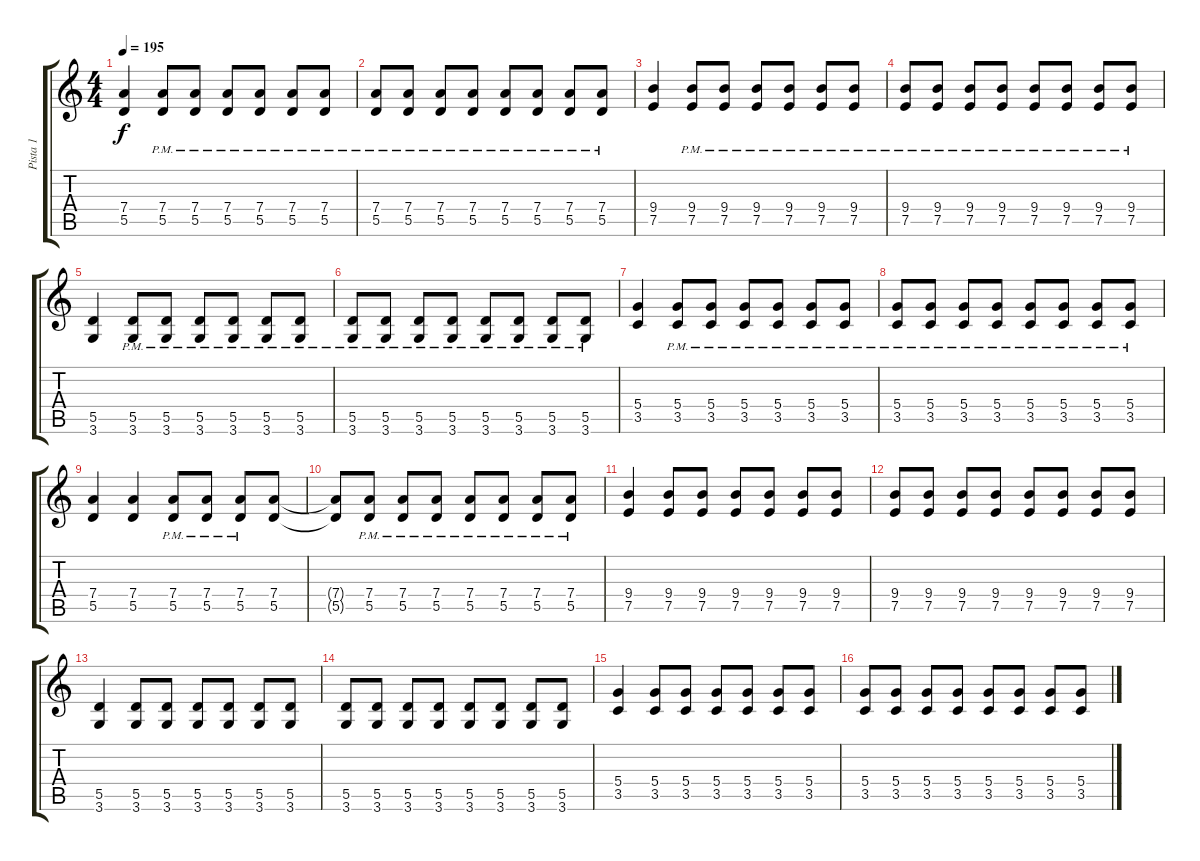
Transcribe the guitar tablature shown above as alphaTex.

\track ("Pista 1" "Pista 1") {instrument distortionguitar}
\staff {score tabs}
\tuning (E4 B3 G3 D3 A2 E2) {hide}
\ts (4 4)
\tempo 195
\clef g2
\ks c
(7.4 5.5).4{dy f} (7.4{pm} 5.5{pm}).8 (7.4{pm} 5.5{pm}).8 (7.4{pm} 5.5{pm}).8 (7.4{pm} 5.5{pm}).8 (7.4{pm} 5.5{pm}).8 (7.4{pm} 5.5{pm}).8 |
(7.4{pm} 5.5{pm}).8 (7.4{pm} 5.5{pm}).8 (7.4{pm} 5.5{pm}).8 (7.4{pm} 5.5{pm}).8 (7.4{pm} 5.5{pm}).8 (7.4{pm} 5.5{pm}).8 (7.4{pm} 5.5{pm}).8 (7.4{pm} 5.5{pm}).8 |
(9.4 7.5).4 (9.4{pm} 7.5{pm}).8 (9.4{pm} 7.5{pm}).8 (9.4{pm} 7.5{pm}).8 (9.4{pm} 7.5{pm}).8 (9.4{pm} 7.5{pm}).8 (9.4{pm} 7.5{pm}).8 |
(9.4{pm} 7.5{pm}).8 (9.4{pm} 7.5{pm}).8 (9.4{pm} 7.5{pm}).8 (9.4{pm} 7.5{pm}).8 (9.4{pm} 7.5{pm}).8 (9.4{pm} 7.5{pm}).8 (9.4{pm} 7.5{pm}).8 (9.4{pm} 7.5{pm}).8 |
(5.5 3.6).4 (5.5{pm} 3.6{pm}).8 (5.5{pm} 3.6{pm}).8 (5.5{pm} 3.6{pm}).8 (5.5{pm} 3.6{pm}).8 (5.5{pm} 3.6{pm}).8 (5.5{pm} 3.6{pm}).8 |
(5.5{pm} 3.6{pm}).8 (5.5{pm} 3.6{pm}).8 (5.5{pm} 3.6{pm}).8 (5.5{pm} 3.6{pm}).8 (5.5{pm} 3.6{pm}).8 (5.5{pm} 3.6{pm}).8 (5.5{pm} 3.6{pm}).8 (5.5{pm} 3.6{pm}).8 |
(5.4 3.5).4 (5.4{pm} 3.5{pm}).8 (5.4{pm} 3.5{pm}).8 (5.4{pm} 3.5{pm}).8 (5.4{pm} 3.5{pm}).8 (5.4{pm} 3.5{pm}).8 (5.4{pm} 3.5{pm}).8 |
(5.4{pm} 3.5{pm}).8 (5.4{pm} 3.5{pm}).8 (5.4{pm} 3.5{pm}).8 (5.4{pm} 3.5{pm}).8 (5.4{pm} 3.5{pm}).8 (5.4{pm} 3.5{pm}).8 (5.4{pm} 3.5{pm}).8 (5.4{pm} 3.5{pm}).8 |
(7.4 5.5).4 (7.4 5.5).4 (7.4{pm} 5.5{pm}).8 (7.4{pm} 5.5{pm}).8 (7.4{pm} 5.5{pm}).8 (7.4 5.5).8 |
(7.4{t} 5.5{t}).8 (7.4{pm} 5.5{pm}).8 (7.4{pm} 5.5{pm}).8 (7.4{pm} 5.5{pm}).8 (7.4{pm} 5.5{pm}).8 (7.4{pm} 5.5{pm}).8 (7.4{pm} 5.5{pm}).8 (7.4{pm} 5.5{pm}).8 |
(9.4 7.5).4 (9.4 7.5).8 (9.4 7.5).8 (9.4 7.5).8 (9.4 7.5).8 (9.4 7.5).8 (9.4 7.5).8 |
(9.4 7.5).8 (9.4 7.5).8 (9.4 7.5).8 (9.4 7.5).8 (9.4 7.5).8 (9.4 7.5).8 (9.4 7.5).8 (9.4 7.5).8 |
(5.5 3.6).4 (5.5 3.6).8 (5.5 3.6).8 (5.5 3.6).8 (5.5 3.6).8 (5.5 3.6).8 (5.5 3.6).8 |
(5.5 3.6).8 (5.5 3.6).8 (5.5 3.6).8 (5.5 3.6).8 (5.5 3.6).8 (5.5 3.6).8 (5.5 3.6).8 (5.5 3.6).8 |
(5.4 3.5).4 (5.4 3.5).8 (5.4 3.5).8 (5.4 3.5).8 (5.4 3.5).8 (5.4 3.5).8 (5.4 3.5).8 |
(5.4 3.5).8 (5.4 3.5).8 (5.4 3.5).8 (5.4 3.5).8 (5.4 3.5).8 (5.4 3.5).8 (5.4 3.5).8 (5.4 3.5).8
